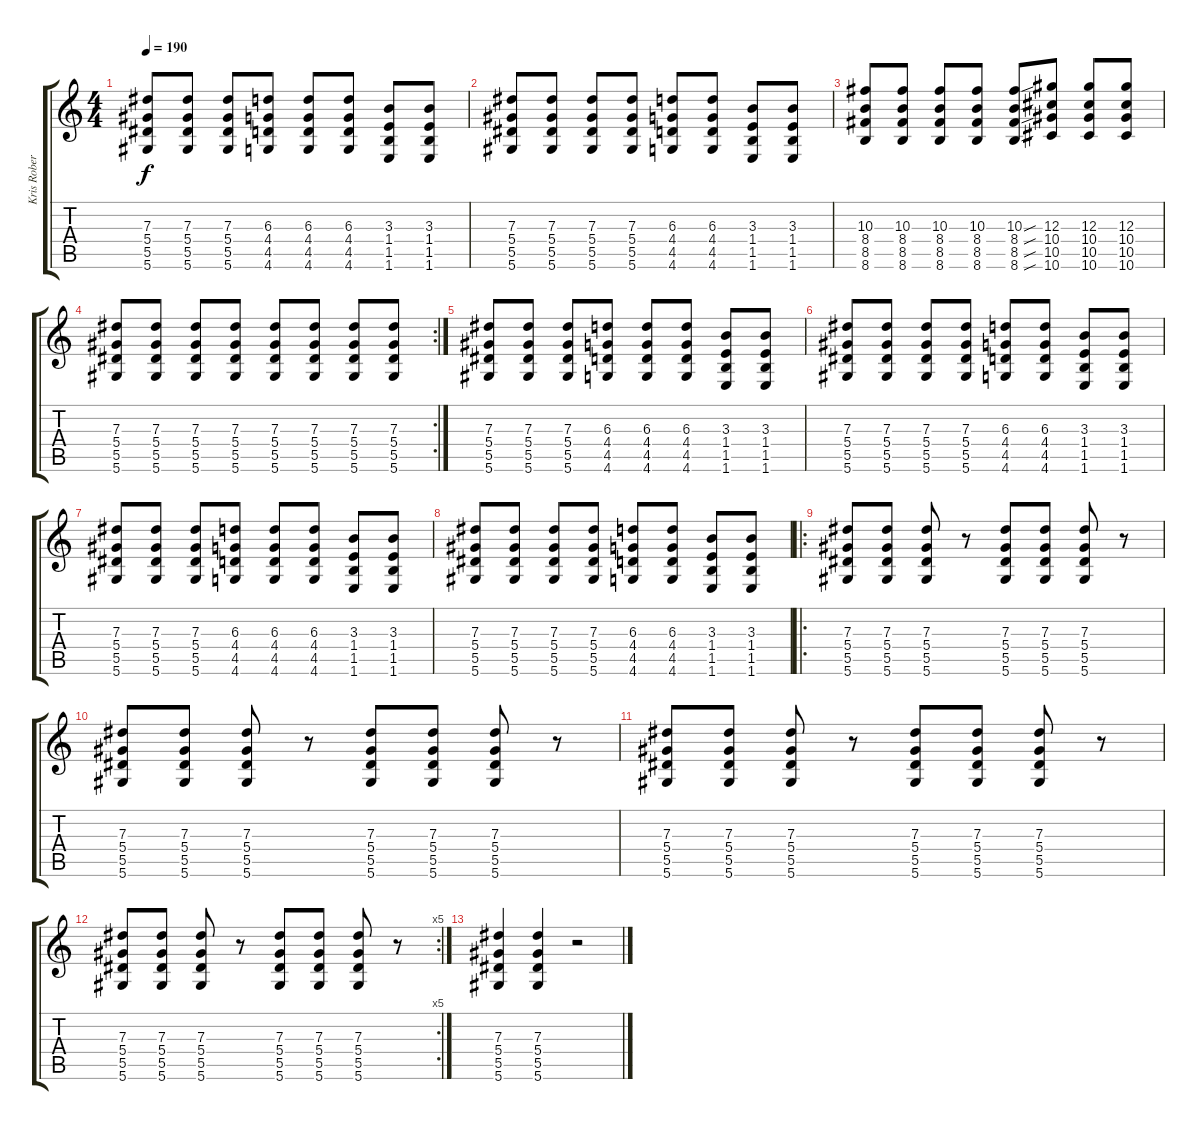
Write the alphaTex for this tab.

\track ("Kris Roberts" "Kris Rober") {instrument overdrivenguitar}
\staff {score tabs}
\tuning (Gb4 Db4 Ab3 Eb3 Bb2 Eb2) {hide}
\ts (4 4)
\tempo 190
\clef g2
\ks c
(7.3 5.4 5.5 5.6).8{dy f} (7.3 5.4 5.5 5.6).8 (7.3 5.4 5.5 5.6).8 (6.3 4.4 4.5 4.6).8 (6.3 4.4 4.5 4.6).8 (6.3 4.4 4.5 4.6).8 (3.3 1.4 1.5 1.6).8 (3.3 1.4 1.5 1.6).8 |
(7.3 5.4 5.5 5.6).8 (7.3 5.4 5.5 5.6).8 (7.3 5.4 5.5 5.6).8 (7.3 5.4 5.5 5.6).8 (6.3 4.4 4.5 4.6).8 (6.3 4.4 4.5 4.6).8 (3.3 1.4 1.5 1.6).8 (3.3 1.4 1.5 1.6).8 |
(10.3 8.4 8.5 8.6).8 (10.3 8.4 8.5 8.6).8 (10.3 8.4 8.5 8.6).8 (10.3 8.4 8.5 8.6).8 (10.3{sou} 8.4{sou} 8.5{sou} 8.6{sou}).8 (12.3 10.4 10.5 10.6).8 (12.3 10.4 10.5 10.6).8 (12.3 10.4 10.5 10.6).8 |
\rc 2
(7.3 5.4 5.5 5.6).8 (7.3 5.4 5.5 5.6).8 (7.3 5.4 5.5 5.6).8 (7.3 5.4 5.5 5.6).8 (7.3 5.4 5.5 5.6).8 (7.3 5.4 5.5 5.6).8 (7.3 5.4 5.5 5.6).8 (7.3 5.4 5.5 5.6).8 |
(7.3 5.4 5.5 5.6).8 (7.3 5.4 5.5 5.6).8 (7.3 5.4 5.5 5.6).8 (6.3 4.4 4.5 4.6).8 (6.3 4.4 4.5 4.6).8 (6.3 4.4 4.5 4.6).8 (3.3 1.4 1.5 1.6).8 (3.3 1.4 1.5 1.6).8 |
(7.3 5.4 5.5 5.6).8 (7.3 5.4 5.5 5.6).8 (7.3 5.4 5.5 5.6).8 (7.3 5.4 5.5 5.6).8 (6.3 4.4 4.5 4.6).8 (6.3 4.4 4.5 4.6).8 (3.3 1.4 1.5 1.6).8 (3.3 1.4 1.5 1.6).8 |
(7.3 5.4 5.5 5.6).8 (7.3 5.4 5.5 5.6).8 (7.3 5.4 5.5 5.6).8 (6.3 4.4 4.5 4.6).8 (6.3 4.4 4.5 4.6).8 (6.3 4.4 4.5 4.6).8 (3.3 1.4 1.5 1.6).8 (3.3 1.4 1.5 1.6).8 |
(7.3 5.4 5.5 5.6).8 (7.3 5.4 5.5 5.6).8 (7.3 5.4 5.5 5.6).8 (7.3 5.4 5.5 5.6).8 (6.3 4.4 4.5 4.6).8 (6.3 4.4 4.5 4.6).8 (3.3 1.4 1.5 1.6).8 (3.3 1.4 1.5 1.6).8 |
\ro
(7.3 5.4 5.5 5.6).8 (7.3 5.4 5.5 5.6).8 (7.3 5.4 5.5 5.6).8 r.8 (7.3 5.4 5.5 5.6).8 (7.3 5.4 5.5 5.6).8 (7.3 5.4 5.5 5.6).8 r.8 |
(7.3 5.4 5.5 5.6).8 (7.3 5.4 5.5 5.6).8 (7.3 5.4 5.5 5.6).8 r.8 (7.3 5.4 5.5 5.6).8 (7.3 5.4 5.5 5.6).8 (7.3 5.4 5.5 5.6).8 r.8 |
(7.3 5.4 5.5 5.6).8 (7.3 5.4 5.5 5.6).8 (7.3 5.4 5.5 5.6).8 r.8 (7.3 5.4 5.5 5.6).8 (7.3 5.4 5.5 5.6).8 (7.3 5.4 5.5 5.6).8 r.8 |
\rc 5
(7.3 5.4 5.5 5.6).8 (7.3 5.4 5.5 5.6).8 (7.3 5.4 5.5 5.6).8 r.8 (7.3 5.4 5.5 5.6).8 (7.3 5.4 5.5 5.6).8 (7.3 5.4 5.5 5.6).8 r.8 |
(7.3 5.4 5.5 5.6).4 (7.3 5.4 5.5 5.6).4 r.2
